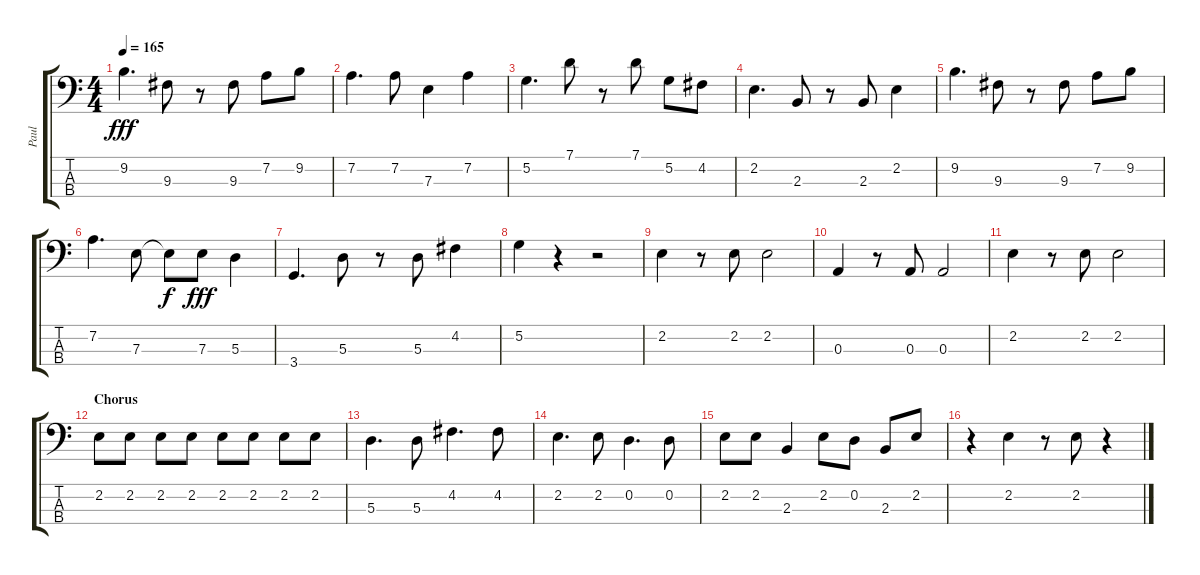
\track ("Paul" "Paul") {instrument electricbasspick}
\staff {score tabs}
\tuning (G2 D2 A1 E1) {hide}
\ts (4 4)
\tempo 165
\clef f4
\ks c
9.2.4{d dy fff} 9.3.8 r.8 9.3.8 7.2.8 9.2.8 |
7.2.4{d} 7.2.8 7.3.4 7.2.4 |
5.2.4{d} 7.1.8 r.8 7.1.8 5.2.8 4.2.8 |
2.2.4{d} 2.3.8 r.8 2.3.8 2.2.4 |
9.2.4{d} 9.3.8 r.8 9.3.8 7.2.8 9.2.8 |
7.2.4{d} 7.3.8 7.3{t}.8{dy f} 7.3.8{dy fff} 5.3.4 |
3.4.4{d} 5.3.8 r.8 5.3.8 4.2.4 |
5.2.4 r.4 r.2 |
2.2.4 r.8 2.2.8 2.2.2 |
0.3.4 r.8 0.3.8 0.3.2 |
2.2.4 r.8 2.2.8 2.2.2 |
\section ("" "Chorus")
2.2.8 2.2.8 2.2.8 2.2.8 2.2.8 2.2.8 2.2.8 2.2.8 |
5.3.4{d} 5.3.8 4.2.4{d} 4.2.8 |
2.2.4{d} 2.2.8 0.2.4{d} 0.2.8 |
2.2.8 2.2.8 2.3.4 2.2.8 0.2.8 2.3.8 2.2.8 |
r.4 2.2.4 r.8 2.2.8 r.4
